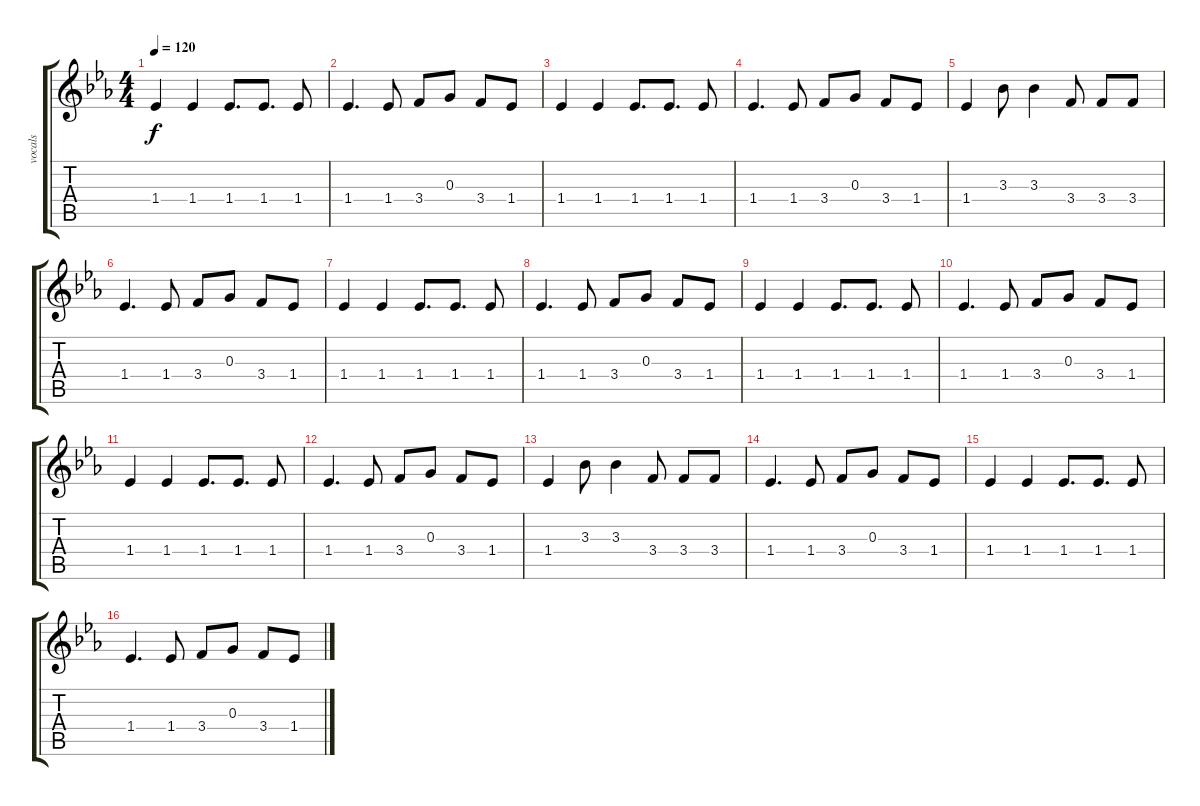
\track ("vocals" "vocals") {instrument overdrivenguitar}
\staff {score tabs}
\tuning (E4 B3 G3 D3 A2 E2) {hide}
\ts (4 4)
\tempo 120
\clef g2
\ks cminor
1.4.4{dy f} 1.4.4 1.4.8{d} 1.4.8{d} 1.4.8 |
1.4.4{d} 1.4.8 3.4.8 0.3.8 3.4.8 1.4.8 |
1.4.4 1.4.4 1.4.8{d} 1.4.8{d} 1.4.8 |
1.4.4{d} 1.4.8 3.4.8 0.3.8 3.4.8 1.4.8 |
1.4.4 3.3.8 3.3.4 3.4.8 3.4.8 3.4.8 |
1.4.4{d} 1.4.8 3.4.8 0.3.8 3.4.8 1.4.8 |
1.4.4 1.4.4 1.4.8{d} 1.4.8{d} 1.4.8 |
1.4.4{d} 1.4.8 3.4.8 0.3.8 3.4.8 1.4.8 |
1.4.4 1.4.4 1.4.8{d} 1.4.8{d} 1.4.8 |
1.4.4{d} 1.4.8 3.4.8 0.3.8 3.4.8 1.4.8 |
1.4.4 1.4.4 1.4.8{d} 1.4.8{d} 1.4.8 |
1.4.4{d} 1.4.8 3.4.8 0.3.8 3.4.8 1.4.8 |
1.4.4 3.3.8 3.3.4 3.4.8 3.4.8 3.4.8 |
1.4.4{d} 1.4.8 3.4.8 0.3.8 3.4.8 1.4.8 |
1.4.4 1.4.4 1.4.8{d} 1.4.8{d} 1.4.8 |
1.4.4{d} 1.4.8 3.4.8 0.3.8 3.4.8 1.4.8
